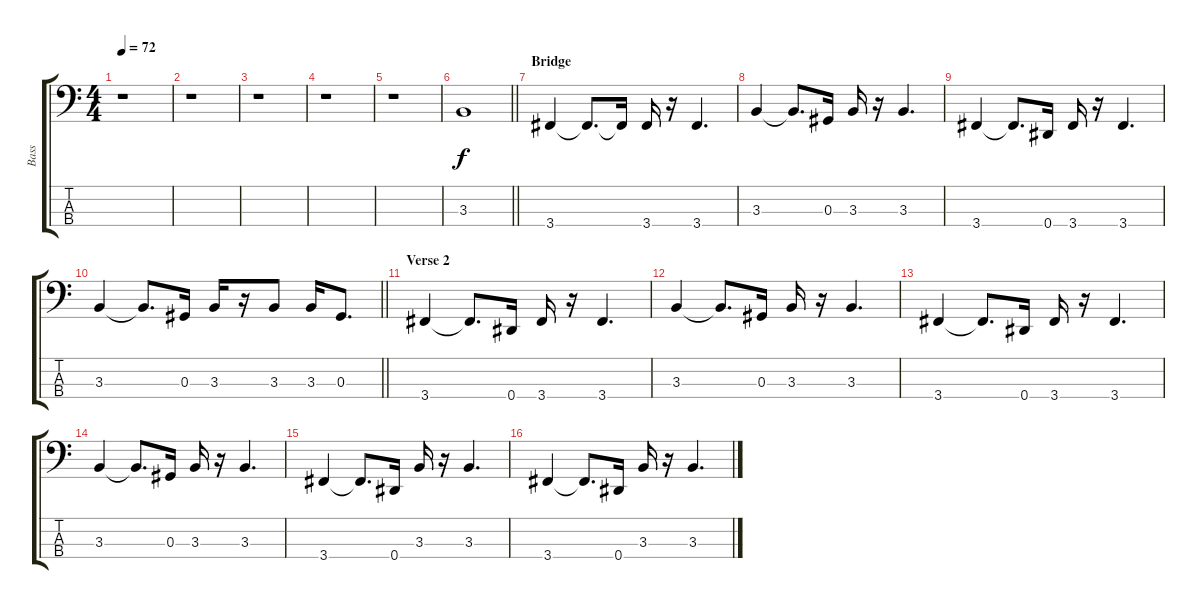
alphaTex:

\track ("Bass" "Bass") {instrument electricbassfinger}
\staff {score tabs}
\tuning (Gb2 Db2 Ab1 Eb1) {hide}
\ts (4 4)
\tempo 72
\clef f4
\ks c
r.1{dy f} |
r.1 |
r.1 |
r.1 |
r.1 |
\barLineRight lightlight
3.3.1 |
\section ("" "Bridge")
3.4.4 3.4{t}.8{d} 3.4{t}.16 3.4.16 r.16 3.4.4{d} |
3.3.4 3.3{t}.8{d} 0.3.16 3.3.16 r.16 3.3.4{d} |
3.4.4 3.4{t}.8{d} 0.4.16 3.4.16 r.16 3.4.4{d} |
\barLineRight lightlight
3.3.4 3.3{t}.8{d} 0.3.16 3.3.16 r.16 3.3.8 3.3.16 0.3.8{d} |
\section ("" "Verse 2")
3.4.4 3.4{t}.8{d} 0.4.16 3.4.16 r.16 3.4.4{d} |
3.3.4 3.3{t}.8{d} 0.3.16 3.3.16 r.16 3.3.4{d} |
3.4.4 3.4{t}.8{d} 0.4.16 3.4.16 r.16 3.4.4{d} |
3.3.4 3.3{t}.8{d} 0.3.16 3.3.16 r.16 3.3.4{d} |
3.4.4 3.4{t}.8{d} 0.4.16 3.3.16 r.16 3.3.4{d} |
3.4.4 3.4{t}.8{d} 0.4.16 3.3.16 r.16 3.3.4{d}
